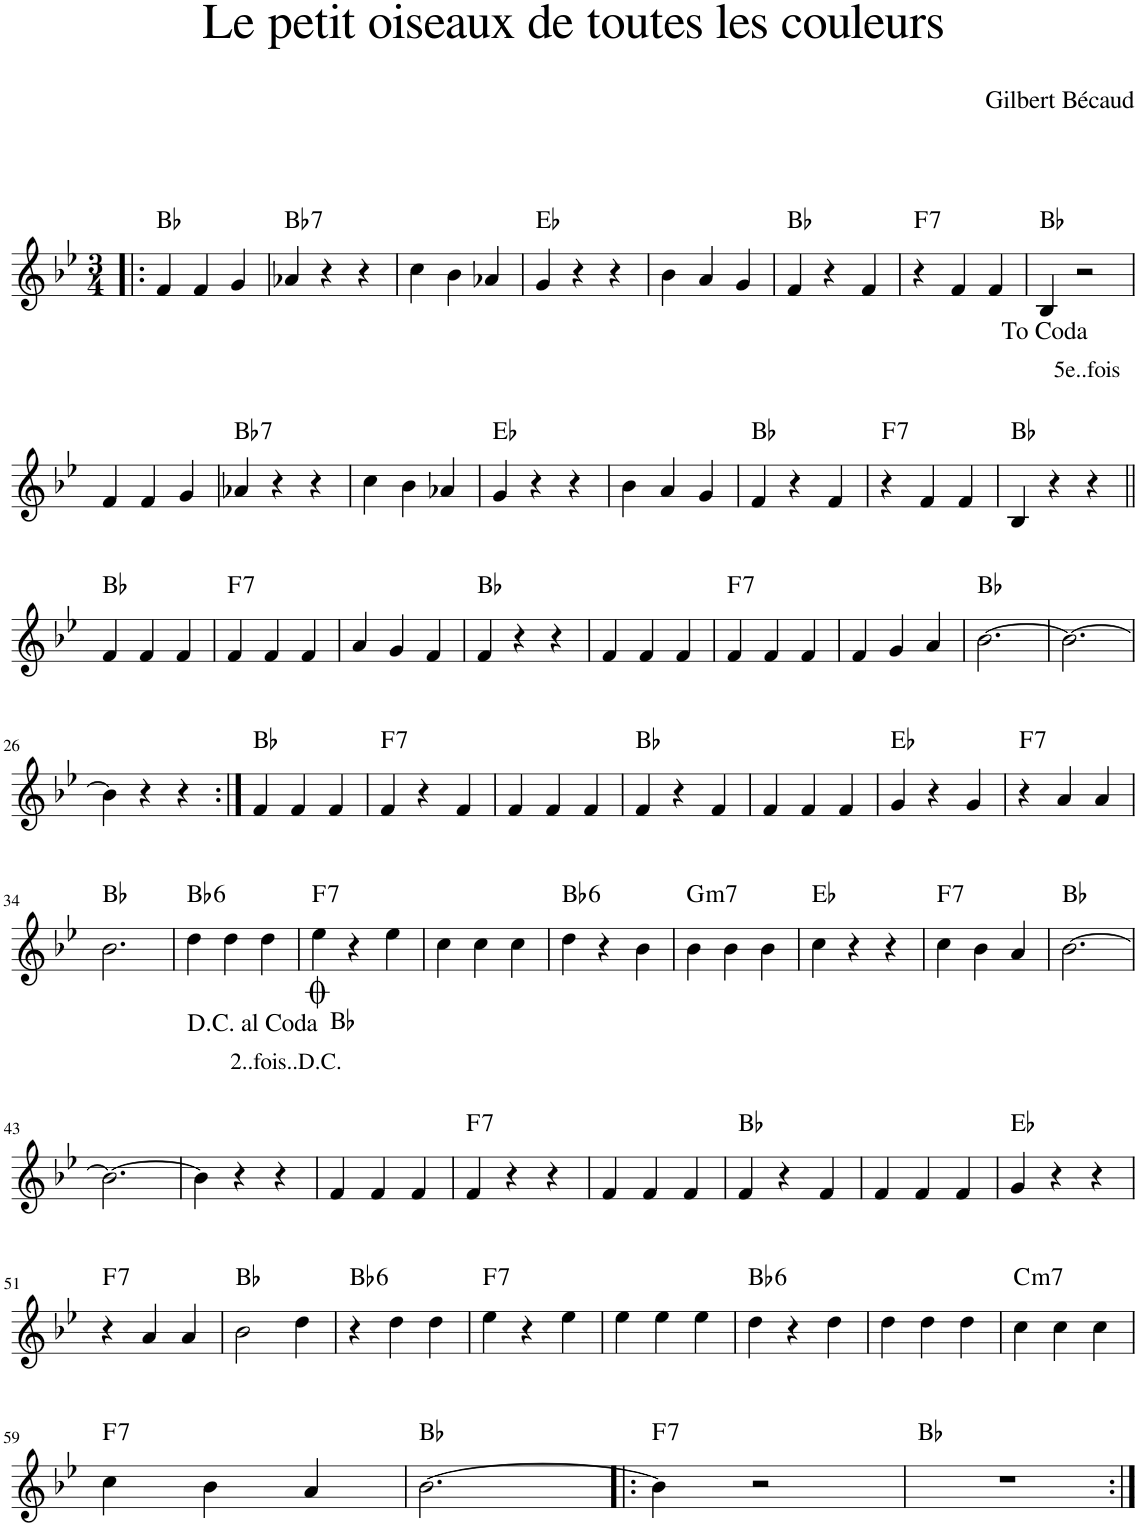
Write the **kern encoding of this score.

**kern	**text	**harte
*part1	*part1	*part1
*staff1	*staff1	*
*I"Piano	*	*
*I'Pno.	*	*
*clefG2	*	*
*k[b-e-]	*	*
*M3/4	*	*
=1!|:	=1!|:	=1!|:
4f/	.	Bb:maj
4f/	.	.
4g/	.	.
=2	=2	=2
!	!	!LO:H:kt=7
4a-X/	.	Bb:7
4r	.	.
4r	.	.
=3	=3	=3
4cc\	.	.
4b-\	.	.
4a-X/	.	.
=4	=4	=4
4g/	.	Eb:maj
4r	.	.
4r	.	.
=5	=5	=5
4b-\	.	.
4a/	.	.
4g/	.	.
=6	=6	=6
4f/	.	Bb:maj
4r	.	.
4f/	.	.
=7	=7	=7
!	!	!LO:H:kt=7
4r	.	F:7
4f/	.	.
4f/	.	.
=8	=8	=8
4B-/	.	Bb:maj
2r	.	.
!!LO:LB:g=z
=9	=9	=9
4f/	.	.
4f/	.	.
4g/	.	.
=10	=10	=10
!	!	!LO:H:kt=7
4a-X/	.	Bb:7
4r	.	.
4r	.	.
=11	=11	=11
4cc\	.	.
4b-\	.	.
4a-X/	.	.
=12	=12	=12
4g/	.	Eb:maj
4r	.	.
4r	.	.
=13	=13	=13
4b-\	.	.
4a/	.	.
4g/	.	.
=14	=14	=14
4f/	.	Bb:maj
4r	.	.
4f/	.	.
=15	=15	=15
!	!	!LO:H:kt=7
4r	.	F:7
4f/	.	.
4f/	.	.
=16	=16	=16
!	!LO:LY:a	!
4B-/	5e..fois	Bb:maj
4r	.	.
4r	.	.
!!LO:LB:g=z
=17||	=17||	=17||
4f/	.	Bb:maj
4f/	.	.
4f/	.	.
=18	=18	=18
!	!	!LO:H:kt=7
4f/	.	F:7
4f/	.	.
4f/	.	.
=19	=19	=19
4a/	.	.
4g/	.	.
4f/	.	.
=20	=20	=20
4f/	.	Bb:maj
4r	.	.
4r	.	.
=21	=21	=21
4f/	.	.
4f/	.	.
4f/	.	.
=22	=22	=22
!	!	!LO:H:kt=7
4f/	.	F:7
4f/	.	.
4f/	.	.
=23	=23	=23
4f/	.	.
4g/	.	.
4a/	.	.
=24	=24	=24
[2.b-\	.	Bb:maj
=25	=25	=25
2.b-\_	.	.
!!LO:LB:g=z
=26	=26	=26
4b-\]	.	.
4r	.	.
4r	.	.
=27:|!	=27:|!	=27:|!
4f/	.	Bb:maj
4f/	.	.
4f/	.	.
=28	=28	=28
!	!	!LO:H:kt=7
4f/	.	F:7
4r	.	.
4f/	.	.
=29	=29	=29
4f/	.	.
4f/	.	.
4f/	.	.
=30	=30	=30
4f/	.	Bb:maj
4r	.	.
4f/	.	.
=31	=31	=31
4f/	.	.
4f/	.	.
4f/	.	.
=32	=32	=32
4g/	.	Eb:maj
4r	.	.
4g/	.	.
=33	=33	=33
!	!	!LO:H:kt=7
4r	.	F:7
4a/	.	.
4a/	.	.
!!LO:LB:g=z
=34	=34	=34
2.b-\	.	Bb:maj
=35	=35	=35
!	!	!LO:H:kt=6
4dd\	.	Bb:maj6
4dd\	.	.
4dd\	.	.
=36	=36	=36
!	!	!LO:H:kt=7
4ee-\	.	F:7
4r	.	.
4ee-\	.	.
=37	=37	=37
4cc\	.	.
4cc\	.	.
4cc\	.	.
=38	=38	=38
!	!	!LO:H:kt=6
4dd\	.	Bb:maj6
4r	.	.
4b-\	.	.
=39	=39	=39
!	!	!LO:H:kt=m7
4b-\	.	G:min7
4b-\	.	.
4b-\	.	.
=40	=40	=40
4cc\	.	Eb:maj
4r	.	.
4r	.	.
=41	=41	=41
!	!	!LO:H:kt=7
4cc\	.	F:7
4b-\	.	.
4a/	.	.
=42	=42	=42
[2.b-\	.	Bb:maj
!!LO:LB:g=z
=43	=43	=43
2.b-\_	.	.
=44	=44	=44
!	!LO:LY:a	!
4b-\]	2..fois..D.C.	.
4r	.	.
4r	.	.
=45	=45	=45
4f/	.	Bb:maj
4f/	.	.
4f/	.	.
=46	=46	=46
!	!	!LO:H:kt=7
4f/	.	F:7
4r	.	.
4r	.	.
=47	=47	=47
4f/	.	.
4f/	.	.
4f/	.	.
=48	=48	=48
4f/	.	Bb:maj
4r	.	.
4f/	.	.
=49	=49	=49
4f/	.	.
4f/	.	.
4f/	.	.
=50	=50	=50
4g/	.	Eb:maj
4r	.	.
4r	.	.
!!LO:LB:g=z
=51	=51	=51
!	!	!LO:H:kt=7
4r	.	F:7
4a/	.	.
4a/	.	.
=52	=52	=52
2b-\	.	Bb:maj
4dd\	.	.
=53	=53	=53
!	!	!LO:H:kt=6
4r	.	Bb:maj6
4dd\	.	.
4dd\	.	.
=54	=54	=54
!	!	!LO:H:kt=7
4ee-\	.	F:7
4r	.	.
4ee-\	.	.
=55	=55	=55
4ee-\	.	.
4ee-\	.	.
4ee-\	.	.
=56	=56	=56
!	!	!LO:H:kt=6
4dd\	.	Bb:maj6
4r	.	.
4dd\	.	.
=57	=57	=57
4dd\	.	.
4dd\	.	.
4dd\	.	.
=58	=58	=58
!	!	!LO:H:kt=m7
4cc\	.	C:min7
4cc\	.	.
4cc\	.	.
!!LO:LB:g=z
=59	=59	=59
!	!	!LO:H:kt=7
4cc\	.	F:7
4b-\	.	.
4a/	.	.
=60	=60	=60
[2.b-\	.	Bb:maj
=61!|:	=61!|:	=61!|:
!	!	!LO:H:kt=7
4b-\]	.	F:7
2r	.	.
=62	=62	=62
2.r	.	Bb:maj
=:|!	=:|!	=:|!
*-	*-	*-
